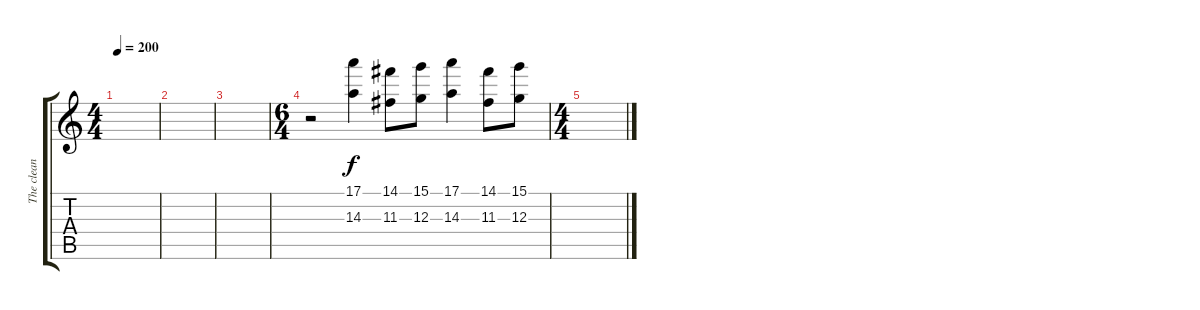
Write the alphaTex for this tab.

\track ("The clean guitar" "The clean ") {instrument electricguitarclean}
\staff {score tabs}
\tuning (E4 B3 G3 D3 A2 E2) {hide}
\ts (4 4)
\tempo 200
\clef g2
\ks c
|
|
|
\ts (6 4)
r.2{instrument accordion} (17.1 14.3).4 (14.1 11.3).8 (15.1 12.3).8 (17.1 14.3).4 (14.1 11.3).8 (15.1 12.3).8 |
\ts (4 4)
